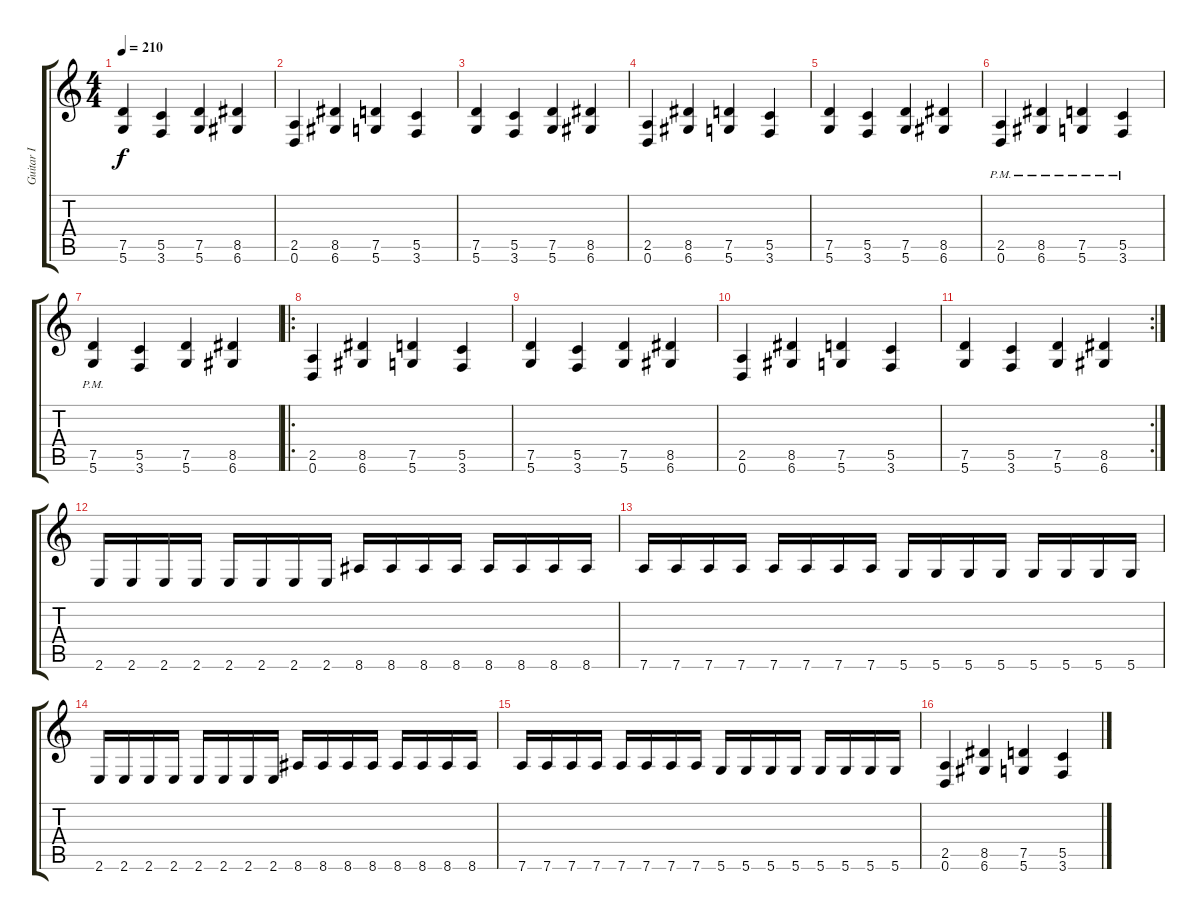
\track ("Guitar I" "Guitar I") {instrument distortionguitar}
\staff {score tabs}
\tuning (D4 A3 F3 C3 G2 D2) {hide}
\ts (4 4)
\tempo 210
\clef g2
\ks c
(7.5 5.6).4{dy f} (5.5 3.6).4 (7.5 5.6).4 (8.5 6.6).4 |
(2.5 0.6).4 (8.5 6.6).4 (7.5 5.6).4 (5.5 3.6).4 |
(7.5 5.6).4 (5.5 3.6).4 (7.5 5.6).4 (8.5 6.6).4 |
(2.5 0.6).4 (8.5 6.6).4 (7.5 5.6).4 (5.5 3.6).4 |
(7.5 5.6).4 (5.5 3.6).4 (7.5 5.6).4 (8.5 6.6).4 |
(2.5{pm} 0.6{pm}).4 (8.5{pm} 6.6{pm}).4 (7.5{pm} 5.6{pm}).4 (5.5{pm} 3.6{pm}).4 |
(7.5{pm} 5.6{pm}).4 (5.5 3.6).4 (7.5 5.6).4 (8.5 6.6).4 |
\ro
(2.5 0.6).4 (8.5 6.6).4 (7.5 5.6).4 (5.5 3.6).4 |
(7.5 5.6).4 (5.5 3.6).4 (7.5 5.6).4 (8.5 6.6).4 |
(2.5 0.6).4 (8.5 6.6).4 (7.5 5.6).4 (5.5 3.6).4 |
\rc 2
(7.5 5.6).4 (5.5 3.6).4 (7.5 5.6).4 (8.5 6.6).4 |
2.6.16 2.6.16 2.6.16 2.6.16 2.6.16 2.6.16 2.6.16 2.6.16 8.6.16 8.6.16 8.6.16 8.6.16 8.6.16 8.6.16 8.6.16 8.6.16 |
7.6.16 7.6.16 7.6.16 7.6.16 7.6.16 7.6.16 7.6.16 7.6.16 5.6.16 5.6.16 5.6.16 5.6.16 5.6.16 5.6.16 5.6.16 5.6.16 |
2.6.16 2.6.16 2.6.16 2.6.16 2.6.16 2.6.16 2.6.16 2.6.16 8.6.16 8.6.16 8.6.16 8.6.16 8.6.16 8.6.16 8.6.16 8.6.16 |
7.6.16 7.6.16 7.6.16 7.6.16 7.6.16 7.6.16 7.6.16 7.6.16 5.6.16 5.6.16 5.6.16 5.6.16 5.6.16 5.6.16 5.6.16 5.6.16 |
(2.5 0.6).4 (8.5 6.6).4 (7.5 5.6).4 (5.5 3.6).4
